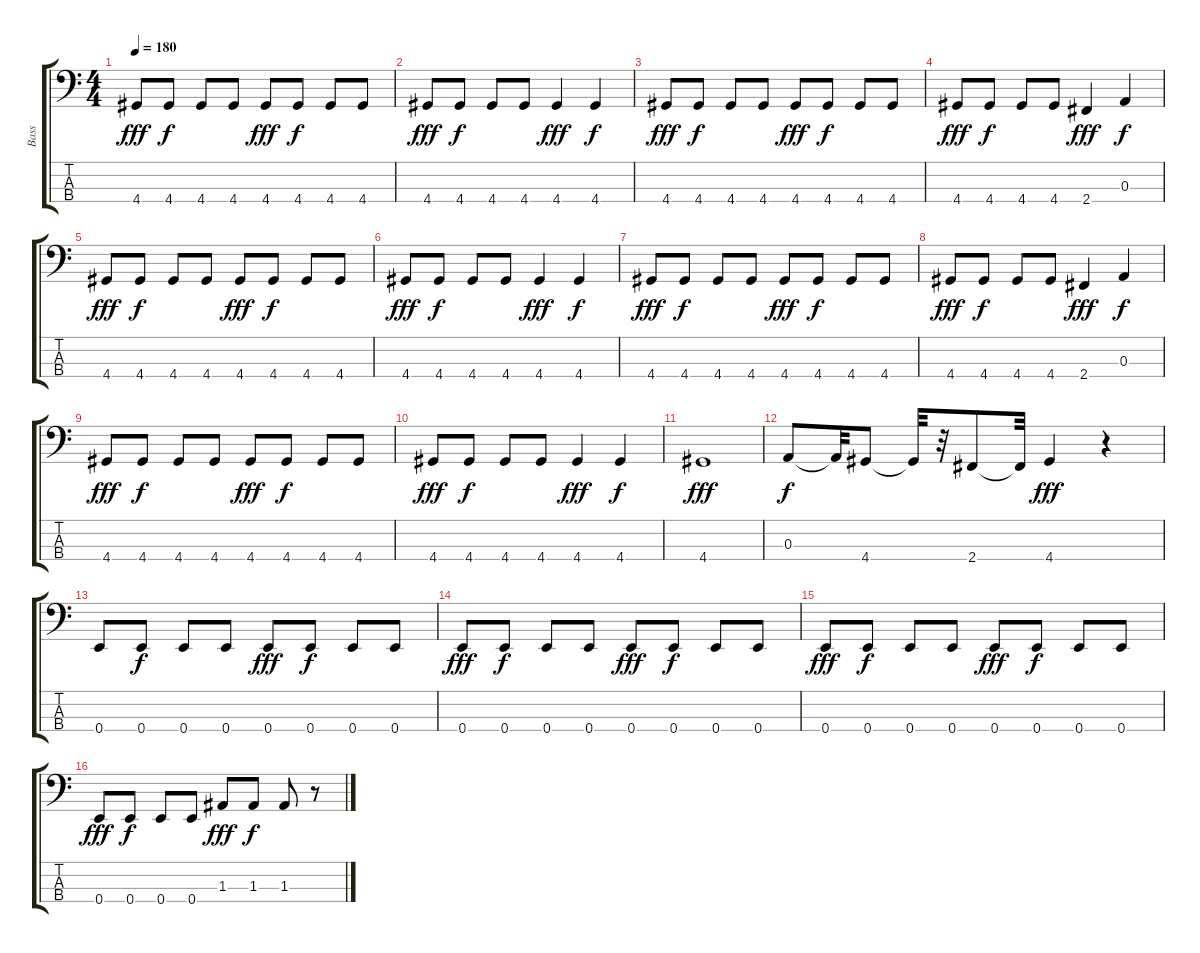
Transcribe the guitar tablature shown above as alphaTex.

\track ("Bass" "Bass") {instrument electricbasspick}
\staff {score tabs}
\tuning (G2 D2 A1 E1) {hide}
\ts (4 4)
\tempo 180
\clef f4
\ks c
4.4.8{dy fff} 4.4.8{dy f} 4.4.8 4.4.8 4.4.8{dy fff} 4.4.8{dy f} 4.4.8 4.4.8 |
4.4.8{dy fff} 4.4.8{dy f} 4.4.8 4.4.8 4.4.4{dy fff} 4.4.4{dy f} |
4.4.8{dy fff} 4.4.8{dy f} 4.4.8 4.4.8 4.4.8{dy fff} 4.4.8{dy f} 4.4.8 4.4.8 |
4.4.8{dy fff} 4.4.8{dy f} 4.4.8 4.4.8 2.4.4{dy fff} 0.3.4{dy f} |
4.4.8{dy fff} 4.4.8{dy f} 4.4.8 4.4.8 4.4.8{dy fff} 4.4.8{dy f} 4.4.8 4.4.8 |
4.4.8{dy fff} 4.4.8{dy f} 4.4.8 4.4.8 4.4.4{dy fff} 4.4.4{dy f} |
4.4.8{dy fff} 4.4.8{dy f} 4.4.8 4.4.8 4.4.8{dy fff} 4.4.8{dy f} 4.4.8 4.4.8 |
4.4.8{dy fff} 4.4.8{dy f} 4.4.8 4.4.8 2.4.4{dy fff} 0.3.4{dy f} |
4.4.8{dy fff} 4.4.8{dy f} 4.4.8 4.4.8 4.4.8{dy fff} 4.4.8{dy f} 4.4.8 4.4.8 |
4.4.8{dy fff} 4.4.8{dy f} 4.4.8 4.4.8 4.4.4{dy fff} 4.4.4{dy f} |
4.4.1{dy fff} |
0.3.8{dy f} 0.3{t}.32 4.4.8 4.4{t}.32 r.32 2.4.8 2.4{t}.32 4.4.4{dy fff} r.4 |
0.4.8 0.4.8{dy f} 0.4.8 0.4.8 0.4.8{dy fff} 0.4.8{dy f} 0.4.8 0.4.8 |
0.4.8{dy fff} 0.4.8{dy f} 0.4.8 0.4.8 0.4.8{dy fff} 0.4.8{dy f} 0.4.8 0.4.8 |
0.4.8{dy fff} 0.4.8{dy f} 0.4.8 0.4.8 0.4.8{dy fff} 0.4.8{dy f} 0.4.8 0.4.8 |
0.4.8{dy fff} 0.4.8{dy f} 0.4.8 0.4.8 1.3.8{dy fff} 1.3.8{dy f} 1.3.8 r.8
